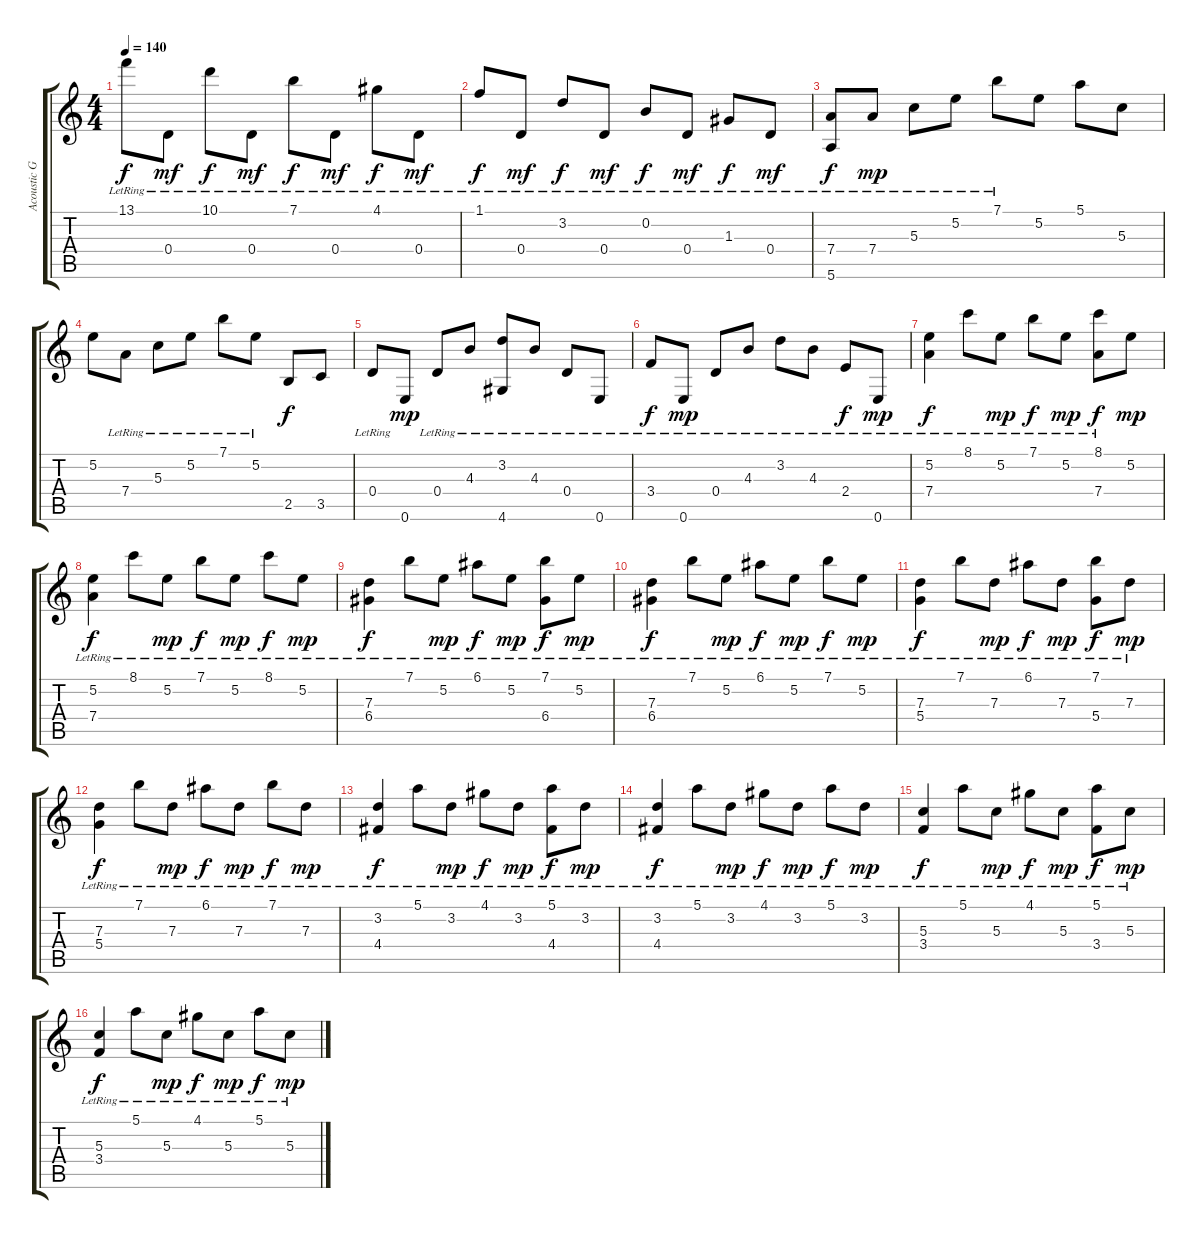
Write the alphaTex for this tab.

\track ("Acoustic Guitar" "Acoustic G") {instrument acousticguitarsteel}
\staff {score tabs}
\tuning (E4 B3 G3 D3 A2 E2) {hide}
\ts (4 4)
\tempo 140
\clef g2
\ks c
13.1{lr}.8{dy f} 0.4{lr}.8{dy mf} 10.1{lr}.8{dy f} 0.4{lr}.8{dy mf} 7.1{lr}.8{dy f} 0.4{lr}.8{dy mf} 4.1{lr}.8{dy f} 0.4{lr}.8{dy mf} |
1.1{lr}.8{dy f} 0.4{lr}.8{dy mf} 3.2{lr}.8{dy f} 0.4{lr}.8{dy mf} 0.2{lr}.8{dy f} 0.4{lr}.8{dy mf} 1.3{lr}.8{dy f} 0.4{lr}.8{dy mf} |
(7.4{lr} 5.6{lr}).8{dy f} 7.4{lr}.8{dy mp} 5.3{lr}.8 5.2{lr}.8 7.1{lr}.8 5.2.8 5.1.8 5.3.8 |
5.2.8 7.4{lr}.8 5.3{lr}.8 5.2{lr}.8 7.1{lr}.8 5.2{lr}.8 2.5.8{dy f} 3.5.8 |
0.4{lr}.8 0.6.8{dy mp} 0.4{lr}.8 4.3{lr}.8 (3.2{lr} 4.6{lr}).8 4.3{lr}.8 0.4{lr}.8 0.6{lr}.8 |
3.4{lr}.8{dy f} 0.6{lr}.8{dy mp} 0.4{lr}.8 4.3{lr}.8 3.2{lr}.8 4.3{lr}.8 2.4{lr}.8{dy f} 0.6{lr}.8{dy mp} |
(5.2{lr} 7.4{lr}).4{dy f} 8.1{lr}.8 5.2{lr}.8{dy mp} 7.1{lr}.8{dy f} 5.2{lr}.8{dy mp} (8.1{lr} 7.4{lr}).8{dy f} 5.2.8{dy mp} |
(5.2{lr} 7.4{lr}).4{dy f} 8.1{lr}.8 5.2{lr}.8{dy mp} 7.1{lr}.8{dy f} 5.2{lr}.8{dy mp} 8.1{lr}.8{dy f} 5.2{lr}.8{dy mp} |
(7.3{lr} 6.4{lr}).4{dy f} 7.1{lr}.8 5.2{lr}.8{dy mp} 6.1{lr}.8{dy f} 5.2{lr}.8{dy mp} (7.1{lr} 6.4{lr}).8{dy f} 5.2{lr}.8{dy mp} |
(7.3{lr} 6.4{lr}).4{dy f} 7.1{lr}.8 5.2{lr}.8{dy mp} 6.1{lr}.8{dy f} 5.2{lr}.8{dy mp} 7.1{lr}.8{dy f} 5.2{lr}.8{dy mp} |
(7.3{lr} 5.4{lr}).4{dy f} 7.1{lr}.8 7.3{lr}.8{dy mp} 6.1{lr}.8{dy f} 7.3{lr}.8{dy mp} (7.1{lr} 5.4{lr}).8{dy f} 7.3{lr}.8{dy mp} |
(7.3{lr} 5.4{lr}).4{dy f} 7.1{lr}.8 7.3{lr}.8{dy mp} 6.1{lr}.8{dy f} 7.3{lr}.8{dy mp} 7.1{lr}.8{dy f} 7.3{lr}.8{dy mp} |
(3.2{lr} 4.4{lr}).4{dy f} 5.1{lr}.8 3.2{lr}.8{dy mp} 4.1{lr}.8{dy f} 3.2{lr}.8{dy mp} (5.1{lr} 4.4{lr}).8{dy f} 3.2{lr}.8{dy mp} |
(3.2{lr} 4.4{lr}).4{dy f} 5.1{lr}.8 3.2{lr}.8{dy mp} 4.1{lr}.8{dy f} 3.2{lr}.8{dy mp} 5.1{lr}.8{dy f} 3.2{lr}.8{dy mp} |
(5.3{lr} 3.4{lr}).4{dy f} 5.1{lr}.8 5.3{lr}.8{dy mp} 4.1{lr}.8{dy f} 5.3{lr}.8{dy mp} (5.1{lr} 3.4{lr}).8{dy f} 5.3{lr}.8{dy mp} |
(5.3{lr} 3.4{lr}).4{dy f} 5.1{lr}.8 5.3{lr}.8{dy mp} 4.1{lr}.8{dy f} 5.3{lr}.8{dy mp} 5.1{lr}.8{dy f} 5.3{lr}.8{dy mp}
